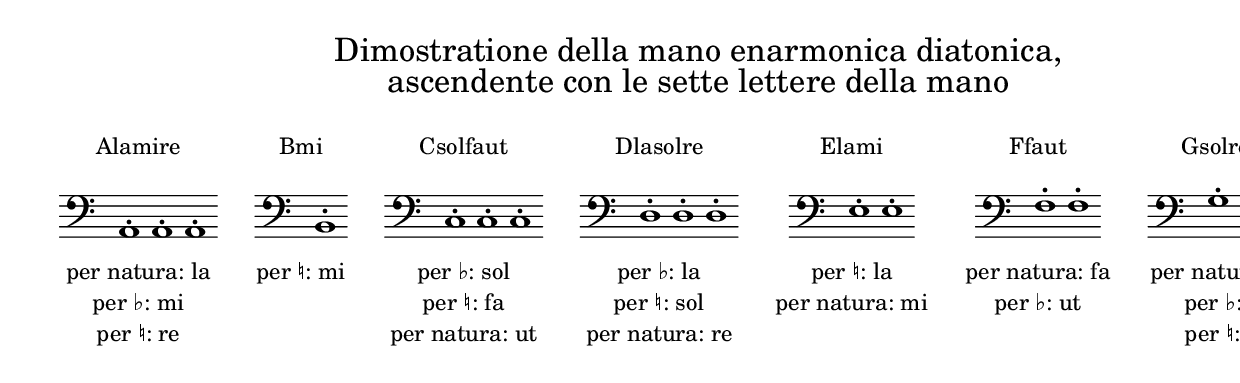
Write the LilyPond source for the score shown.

\version "2.22.2"

% Auto generated file

\header {
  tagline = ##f
}

dot = {
   \once \override Script.add-stem-support = ##f
   \once \override Script.toward-stem-shift = 0
   \once \override Script.skyline-horizontal-padding = 0
   \once \override Script.direction = 1
   \once \override Script.font-size = 1
}

\markup {
  \center-column {
    \line {
      \center-align
      \fontsize#3 { \concat { \normal-text "Dimostratione della mano enarmonica diatonica,"} }
    }\line {
      \center-align
      \fontsize#3 { \concat { \normal-text "ascendente con le sette lettere della mano"} }
    }
    \line {
      \center-column {
        \null
        \line {
          \left-align {  \normal-text "Alamire" }
        }

        \null
        \line {
          \score {
            <<
              \new Staff \with { instrumentName = ""} {
                \override Staff.TimeSignature.stencil = ##f
                \override Staff.NoteHead.style = #'baroque
                \accidentalStyle Score.forget
                \cadenzaOn
                \clef "bass" \dot a,1-. 
                \dot a,1-. 
                \dot a,1-. 
                \cadenzaOff
              }
            >>
            \layout {
              \context {
                \Score
                \override SpacingSpanner.common-shortest-duration = #(ly:make-moment 1)
              }
            }
          }
        }
        \null
        \line {
          \left-align {  \normal-text "per natura: la" }
        }
        \line {
          \left-align {  \normal-text "per ♭: mi" }
        }
        \line {
          \left-align {  \normal-text "per ♮: re" }
        }

      }
      \hspace #3 
      \center-column {
        \null
        \line {
          \left-align {  \normal-text "Bmi" }
        }

        \null
        \line {
          \score {
            <<
              \new Staff \with { instrumentName = ""} {
                \override Staff.TimeSignature.stencil = ##f
                \override Staff.NoteHead.style = #'baroque
                \accidentalStyle Score.forget
                \cadenzaOn
                \clef "bass" \dot b,1-. 
                \cadenzaOff
              }
            >>
            \layout {
              \context {
                \Score
                \override SpacingSpanner.common-shortest-duration = #(ly:make-moment 1)
              }
            }
          }
        }
        \null
        \line {
          \left-align {  \normal-text "per ♮: mi" }
        }

      }
      \hspace #3 
      \center-column {
        \null
        \line {
          \left-align {  \normal-text "Csolfaut" }
        }

        \null
        \line {
          \score {
            <<
              \new Staff \with { instrumentName = ""} {
                \override Staff.TimeSignature.stencil = ##f
                \override Staff.NoteHead.style = #'baroque
                \accidentalStyle Score.forget
                \cadenzaOn
                \clef "bass" \dot c1-. 
                \dot c1-. 
                \dot c1-. 
                \cadenzaOff
              }
            >>
            \layout {
              \context {
                \Score
                \override SpacingSpanner.common-shortest-duration = #(ly:make-moment 1)
              }
            }
          }
        }
        \null
        \line {
          \left-align {  \normal-text "per ♭: sol" }
        }
        \line {
          \left-align {  \normal-text "per ♮: fa" }
        }
        \line {
          \left-align {  \normal-text "per natura: ut" }
        }

      }
      \hspace #3 
      \center-column {
        \null
        \line {
          \left-align {  \normal-text "Dlasolre" }
        }

        \null
        \line {
          \score {
            <<
              \new Staff \with { instrumentName = ""} {
                \override Staff.TimeSignature.stencil = ##f
                \override Staff.NoteHead.style = #'baroque
                \accidentalStyle Score.forget
                \cadenzaOn
                \clef "bass" \dot d1-. 
                \dot d1-. 
                \dot d1-. 
                \cadenzaOff
              }
            >>
            \layout {
              \context {
                \Score
                \override SpacingSpanner.common-shortest-duration = #(ly:make-moment 1)
              }
            }
          }
        }
        \null
        \line {
          \left-align {  \normal-text "per ♭: la" }
        }
        \line {
          \left-align {  \normal-text "per ♮: sol" }
        }
        \line {
          \left-align {  \normal-text "per natura: re" }
        }

      }
      \hspace #3 
      \center-column {
        \null
        \line {
          \left-align {  \normal-text "Elami" }
        }

        \null
        \line {
          \score {
            <<
              \new Staff \with { instrumentName = ""} {
                \override Staff.TimeSignature.stencil = ##f
                \override Staff.NoteHead.style = #'baroque
                \accidentalStyle Score.forget
                \cadenzaOn
                \clef "bass" \dot e1-. 
                \dot e1-. 
                \cadenzaOff
              }
            >>
            \layout {
              \context {
                \Score
                \override SpacingSpanner.common-shortest-duration = #(ly:make-moment 1)
              }
            }
          }
        }
        \null
        \line {
          \left-align {  \normal-text "per ♮: la" }
        }
        \line {
          \left-align {  \normal-text "per natura: mi" }
        }

      }
      \hspace #3 
      \center-column {
        \null
        \line {
          \left-align {  \normal-text "Ffaut" }
        }

        \null
        \line {
          \score {
            <<
              \new Staff \with { instrumentName = ""} {
                \override Staff.TimeSignature.stencil = ##f
                \override Staff.NoteHead.style = #'baroque
                \accidentalStyle Score.forget
                \cadenzaOn
                \clef "bass" \dot f1-. 
                \dot f1-. 
                \cadenzaOff
              }
            >>
            \layout {
              \context {
                \Score
                \override SpacingSpanner.common-shortest-duration = #(ly:make-moment 1)
              }
            }
          }
        }
        \null
        \line {
          \left-align {  \normal-text "per natura: fa" }
        }
        \line {
          \left-align {  \normal-text "per ♭: ut" }
        }

      }
      \hspace #3 
      \center-column {
        \null
        \line {
          \left-align {  \normal-text "Gsolreut" }
        }

        \null
        \line {
          \score {
            <<
              \new Staff \with { instrumentName = ""} {
                \override Staff.TimeSignature.stencil = ##f
                \override Staff.NoteHead.style = #'baroque
                \accidentalStyle Score.forget
                \cadenzaOn
                \clef "bass" \dot g1-. 
                \dot g1-. 
                \dot g1-. 
                \cadenzaOff
              }
            >>
            \layout {
              \context {
                \Score
                \override SpacingSpanner.common-shortest-duration = #(ly:make-moment 1)
              }
            }
          }
        }
        \null
        \line {
          \left-align {  \normal-text "per natura: sol" }
        }
        \line {
          \left-align {  \normal-text "per ♭: re" }
        }
        \line {
          \left-align {  \normal-text "per ♮: ut" }
        }

      }
      \hspace #3 

    }
  }
}